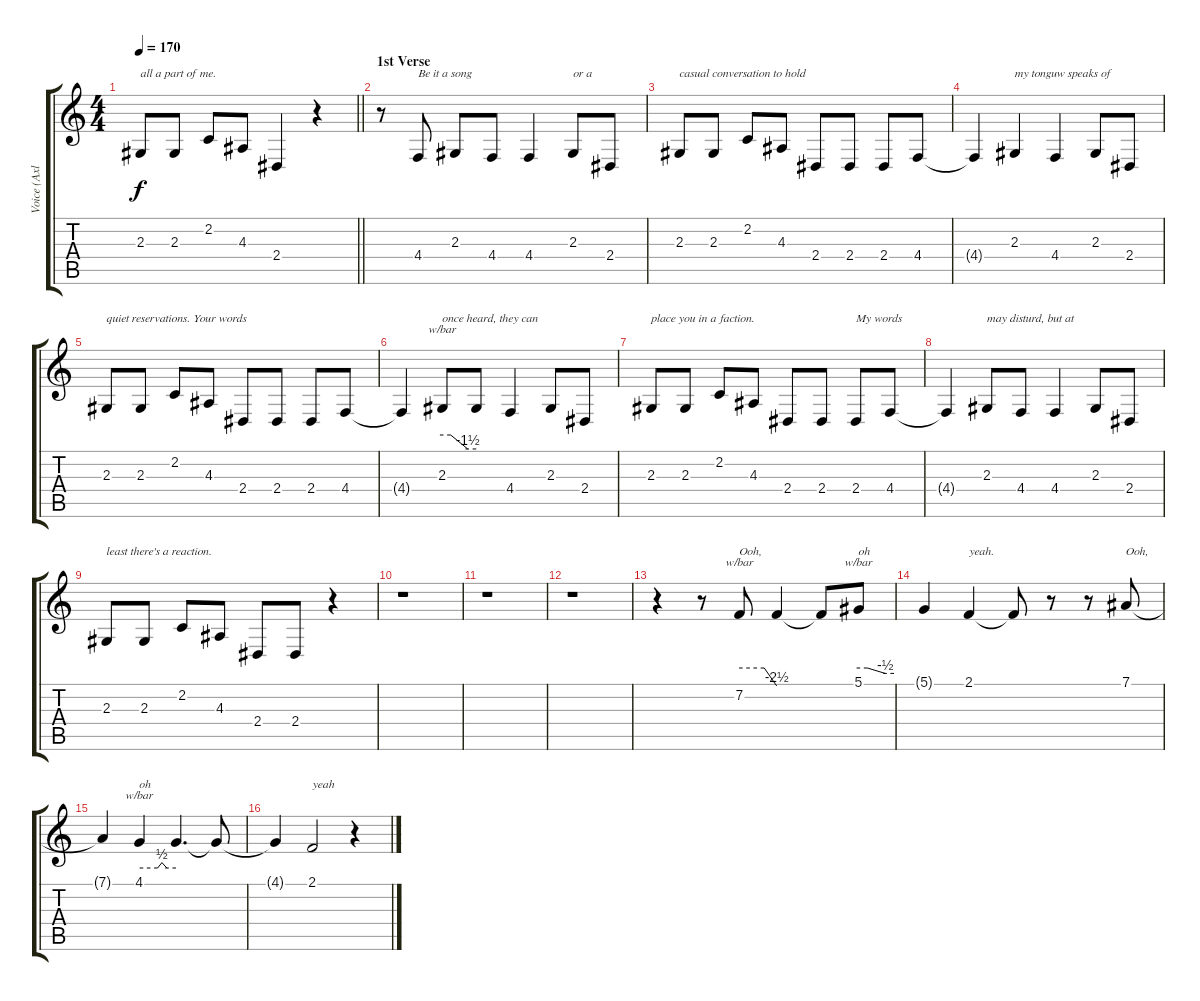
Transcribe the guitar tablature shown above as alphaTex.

\track ("Voice (Axl)" "Voice (Axl") {instrument lead2sawtooth}
\staff {score tabs}
\tuning (Eb4 Bb3 Gb3 Db3 Ab2 Eb2) {hide}
\ts (4 4)
\tempo 170
\clef g2
\barLineRight lightlight
\ks c
2.3.8{txt "all a part of me." dy f} 2.3.8 2.2.8 4.3.8 2.4.4 r.4 |
\section ("" "1st Verse")
r.8 4.4.8{txt "Be it a song"} 2.3.8 4.4.8 4.4.4 2.3.8{txt "or a"} 2.4.8 |
2.3.8{txt "casual conversation to hold"} 2.3.8 2.2.8 4.3.8 2.4.8 2.4.8 2.4.8 4.4.8 |
4.4{t}.4 2.3.4{txt "my tonguw speaks of"} 4.4.4 2.3.8 2.4.8 |
2.3.8{txt "quiet reservations. Your words"} 2.3.8 2.2.8 4.3.8 2.4.8 2.4.8 2.4.8 4.4.8 |
4.4{t}.4 2.3.8{tbe (custom default 0 0 15 0 45 -6 60 -6) txt "once heard, they can"} 2.3{t}.8 4.4.4 2.3.8 2.4.8 |
2.3.8{txt "place you in a faction."} 2.3.8 2.2.8 4.3.8 2.4.8 2.4.8 2.4.8{txt "My words"} 4.4.8 |
4.4{t}.4 2.3.8{txt "may disturd, but at"} 4.4.8 4.4.4 2.3.8 2.4.8 |
2.3.8{txt "least there's a reaction."} 2.3.8 2.2.8 4.3.8 2.4.8 2.4.8 r.4 |
r.1 |
r.1 |
r.1 |
r.4 r.8 7.2.8{tbe (custom default 0 0 40 0 60 -10) txt "Ooh,"} 7.2{t}.4 7.2{t}.8 5.1.8{tbe (custom default 0 0 15 0 45 -2 60 -2) txt "oh"} |
5.1{t}.4 2.1.4{txt "yeah."} 2.1{t}.8 r.8 r.8 7.1.8{txt "Ooh,"} |
7.1{t}.4 4.1.4{tbe (custom default 0 0 30 0 37 2 45 0 60 0) txt "oh"} 4.1{t}.4{d} 4.1{t}.8 |
4.1{t}.4 2.1.2{txt "yeah"} r.4
